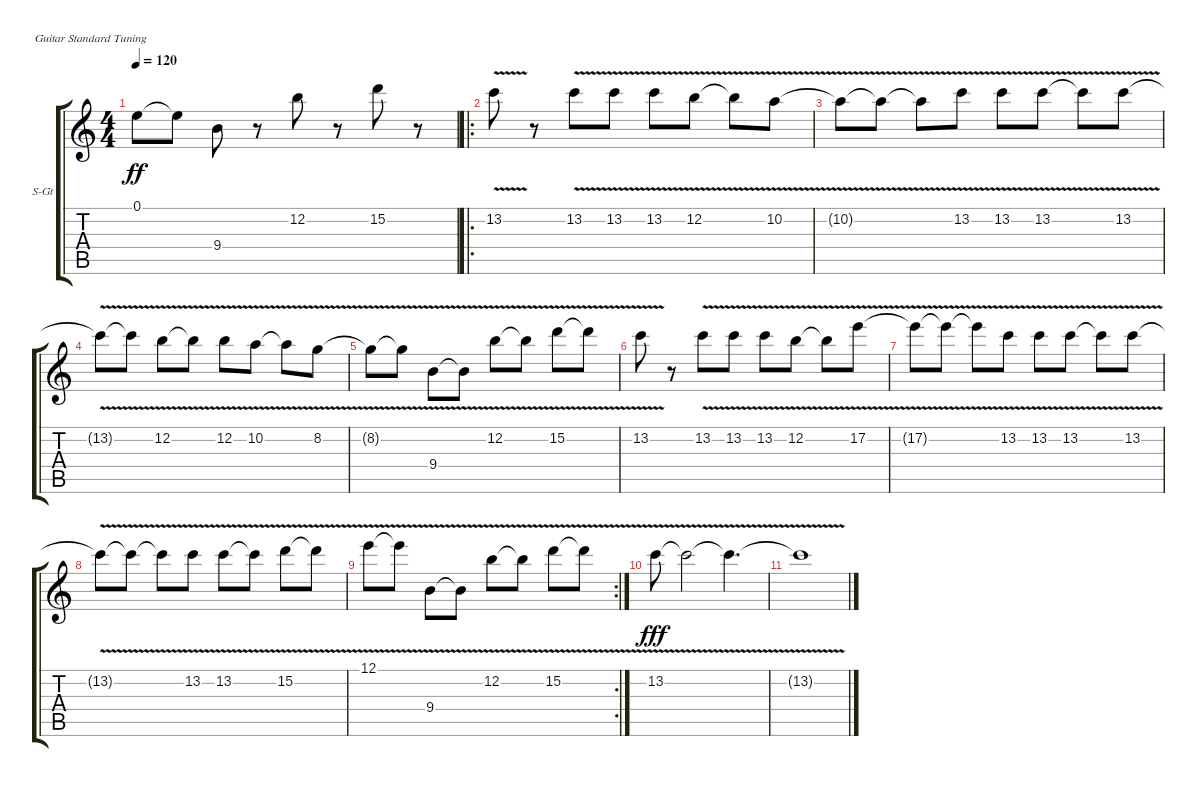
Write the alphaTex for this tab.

\defaultSystemsLayout 4
\bracketExtendMode groupsimilarinstruments
\firstSystemTrackNameOrientation horizontal
\otherSystemsTrackNameOrientation horizontal
\track ("Sergei Mihalok / acoustic" "S-Gt") {instrument acousticguitarsteel}
\staff {score tabs}
\tuning (E4 B3 G3 D3 A2 E2)
\ts (4 4)
\tempo 120
\clef g2
\ks c
0.1.8{dy ff} 0.1{t}.8 9.4.8 r.8 12.2.8 r.8 15.2.8 r.8 |
\ro
13.2{v}.8 r.8 13.2{v}.8 13.2{v}.8 13.2{v}.8 12.2{v}.8 12.2{v t}.8 10.2{v}.8 |
10.2{v t}.8 10.2{v t}.8 10.2{v t}.8 13.2{v}.8 13.2{v}.8 13.2{v}.8 13.2{v t}.8 13.2{v}.8 |
13.2{v t}.8 13.2{v t}.8 12.2{v}.8 12.2{v t}.8 12.2{v}.8 10.2{v}.8 10.2{v t}.8 8.2{v}.8 |
8.2{v t}.8 8.2{v t}.8 9.4{v}.8 9.4{v t}.8 12.2{v}.8 12.2{v t}.8 15.2{v}.8 15.2{v t}.8 |
13.2{v}.8 r.8 13.2{v}.8 13.2{v}.8 13.2{v}.8 12.2{v}.8 12.2{v t}.8 17.2{v}.8 |
17.2{v t}.8 17.2{v t}.8 17.2{v t}.8 13.2{v}.8 13.2{v}.8 13.2{v}.8 13.2{v t}.8 13.2{v}.8 |
13.2{v t}.8 13.2{v t}.8 13.2{v t}.8 13.2{v}.8 13.2{v}.8 13.2{v t}.8 15.2{v}.8 15.2{v t}.8 |
\rc 2
12.1{v}.8 12.1{v t}.8 9.4{v}.8 9.4{v t}.8 12.2{v}.8 12.2{v t}.8 15.2{v}.8 15.2{v t}.8 |
13.2{v}.8{dy fff} 13.2{v t}.2 13.2{v t}.4{d} |
13.2{v t}.1
